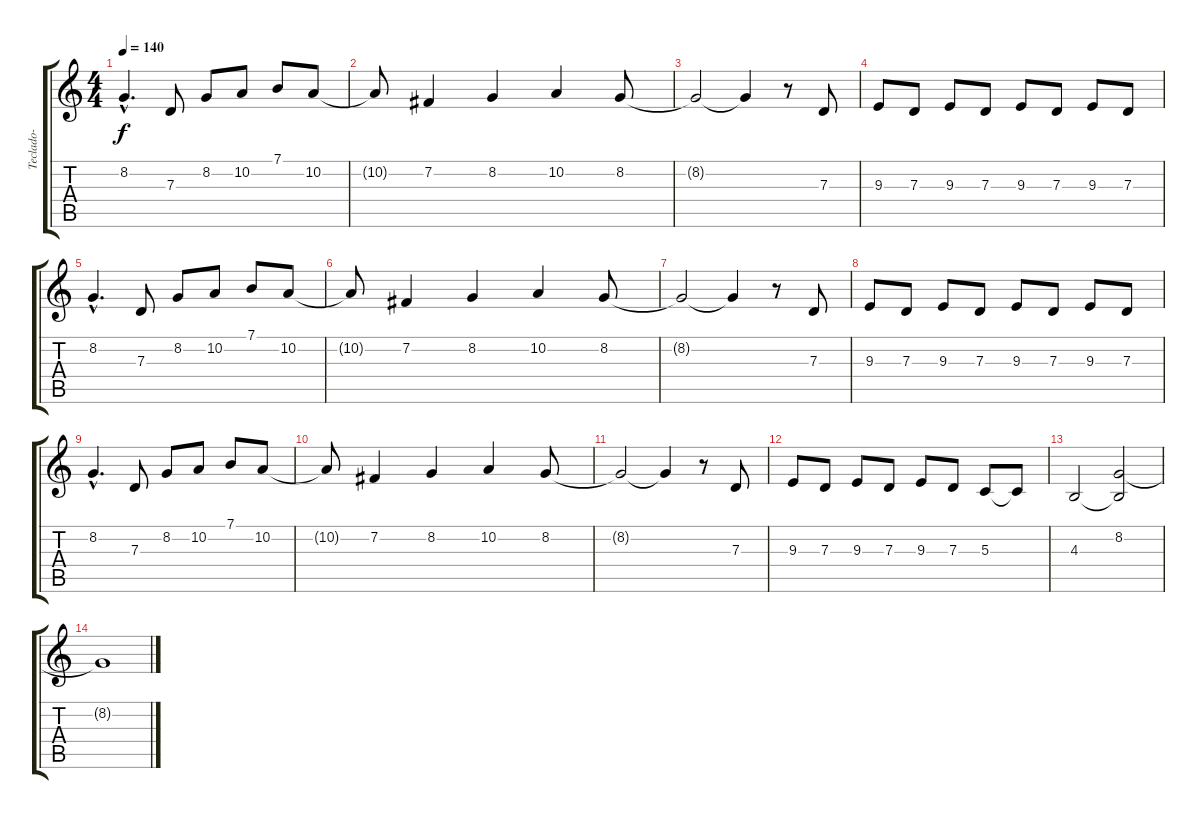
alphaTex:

\track ("Teclado-" "Teclado-") {instrument piccolo}
\staff {score tabs}
\tuning (E4 B3 G3 D3 A2 E2) {hide}
\ts (4 4)
\tempo 140
\clef g2
\ks c
8.2{hac}.4{d dy f} 7.3.8 8.2.8 10.2.8 7.1.8 10.2.8 |
10.2{t}.8 7.2.4 8.2.4 10.2.4 8.2.8 |
8.2{t}.2 8.2{t}.4 r.8 7.3.8 |
9.3.8 7.3.8 9.3.8 7.3.8 9.3.8 7.3.8 9.3.8 7.3.8 |
8.2{hac}.4{d} 7.3.8 8.2.8 10.2.8 7.1.8 10.2.8 |
10.2{t}.8 7.2.4 8.2.4 10.2.4 8.2.8 |
8.2{t}.2 8.2{t}.4 r.8 7.3.8 |
9.3.8 7.3.8 9.3.8 7.3.8 9.3.8 7.3.8 9.3.8 7.3.8 |
8.2{hac}.4{d} 7.3.8 8.2.8 10.2.8 7.1.8 10.2.8 |
10.2{t}.8 7.2.4 8.2.4 10.2.4 8.2.8 |
8.2{t}.2 8.2{t}.4 r.8 7.3.8 |
9.3.8 7.3.8 9.3.8 7.3.8 9.3.8 7.3.8 5.3.8 5.3{t}.8 |
4.3.2 (8.2 4.3{t}).2 |
8.2{t}.1
